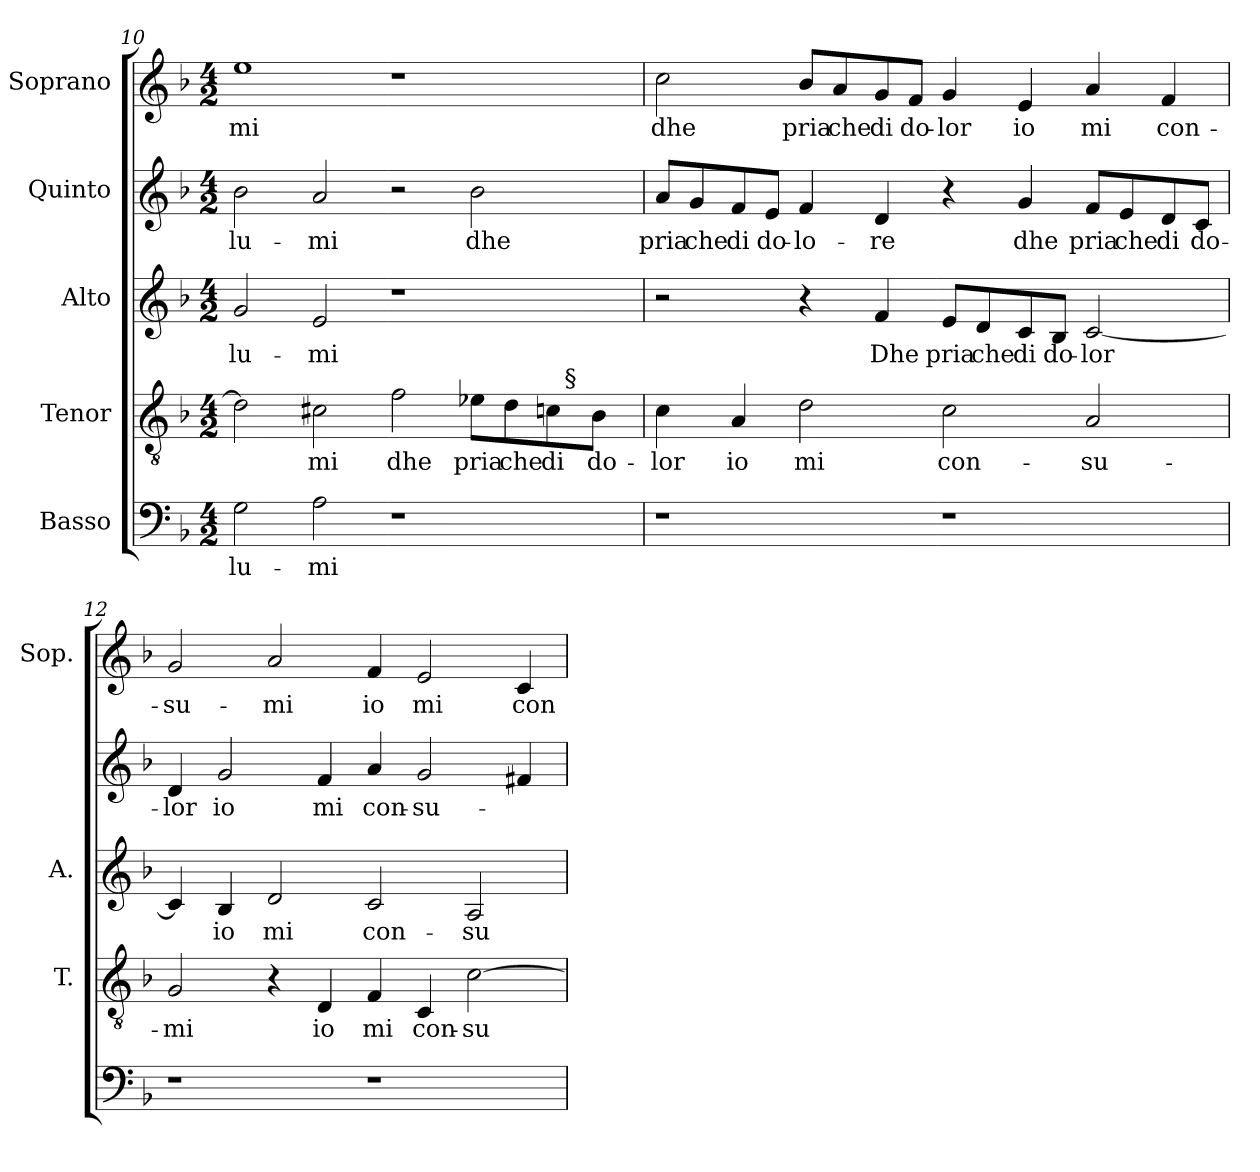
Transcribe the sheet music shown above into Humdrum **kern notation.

**kern	**text	**kern	**text	**kern	**text	**kern	**text	**kern	**text
*part5	*part5	*part4	*part4	*part3	*part3	*part2	*part2	*part1	*part1
*staff5	*staff5	*staff4	*staff4	*staff3	*staff3	*staff2	*staff2	*staff1	*staff1
*I"Basso	*	*I"Tenor	*	*I"Alto	*	*I"Quinto	*	*I"Soprano	*
*	*	*I'T.	*	*I'A.	*	*	*	*I'Sop.	*
*clefF4	*	*clefGv2	*	*clefG2	*	*clefG2	*	*clefG2	*
*	*	*ITrd7c12	*	*	*	*	*	*	*
*k[b-]	*	*k[b-]	*	*k[b-]	*	*k[b-]	*	*k[b-]	*
*F:	*	*F:	*	*F:	*	*F:	*	*F:	*
*M4/2	*	*M4/2	*	*M4/2	*	*M4/2	*	*M4/2	*
=10	=10	=10	=10	=10	=10	=10	=10	=10	=10
!	!LO:LY:b:color=#000000	!	!	!	!	!	!	!	!
!	!	!	!	!	!LO:LY:b:color=#000000	!	!	!	!
!	!	!	!	!	!	!	!LO:LY:b:color=#000000	!	!
!	!	!	!	!	!	!	!	!	!LO:LY:b:color=#000000
*	*	*^	*	*	*	*	*	*	*
2Gi\	lu-	2Di\]	1ryy	.	2gi/	lu-	2b-i\	lu-	1eei	-mi
!	!LO:LY:b:color=#000000	!	!	!	!	!	!	!	!	!
!	!	!	!	!LO:LY:b:color=#000000	!	!	!	!	!	!
!	!	!	!	!	!	!LO:LY:b:color=#000000	!	!	!	!
!	!	!	!	!	!	!	!	!LO:LY:b:color=#000000	!	!
2Ai\	-mi	2C#Xi\	.	-mi	2ei/	-mi	2ai/	-mi	.	.
!	!	!	!	!LO:LY:b:color=#000000	!	!	!	!	!	!
1r	.	2Fi\	2ryy	dhe	1r	.	2r	.	1r	.
!	!	!	!	!LO:LY:b:color=#000000	!	!	!	!	!	!
!	!	!	!	!	!	!	!	!LO:LY:b:color=#000000	!	!
.	.	8E-Xi\L	4ryy	pria	.	.	2b-i\	dhe	.	.
!	!	!	!	!LO:LY:b:color=#000000	!	!	!	!	!	!
.	.	8Di\	.	che	.	.	.	.	.	.
!	!	!	!	!LO:LY:b:color=#000000	!	!	!	!	!	!
.	.	8Ci\	32ryy	di	.	.	.	.	.	.
.	.	.	256ryy	.	.	.	.	.	.	.
!	!	!	!LO:TX:a:t=§	!	!	!	!	!	!	!
.	.	.	8ryy	.	.	.	.	.	.	.
!	!	!	!	!LO:LY:b:color=#000000	!	!	!	!	!	!
.	.	8BB-i\J	.	do-	.	.	.	.	.	.
.	.	.	16ryy	.	.	.	.	.	.	.
.	.	.	64..ryy	.	.	.	.	.	.	.
*	*	*v	*v	*	*	*	*	*	*	*
=11	=11	=11	=11	=11	=11	=11	=11	=11	=11
*	*	*^	*	*	*	*	*	*	*
!	!	!	!	!LO:LY:b:color=#000000	!	!	!	!	!	!
*	*	*v	*v	*	*	*	*	*	*	*
*	*	*^	*	*	*	*	*	*	*
!	!	!	!	!	!	!	!	!LO:LY:b:color=#000000	!	!
*	*	*v	*v	*	*	*	*	*	*	*
*	*	*^	*	*	*	*	*	*	*
!	!	!	!	!	!	!	!	!	!	!LO:LY:b:color=#000000
*	*	*v	*v	*	*	*	*	*	*	*
1r	.	4Ci\	-lor	2r	.	8ai/L	pria	2cci\	dhe
!	!	!	!	!	!	!	!LO:LY:b:color=#000000	!	!
.	.	.	.	.	.	8gi/	che	.	.
!	!	!	!LO:LY:b:color=#000000	!	!	!	!	!	!
!	!	!	!	!	!	!	!LO:LY:b:color=#000000	!	!
.	.	4AAi/	io	.	.	8fi/	di	.	.
!	!	!	!	!	!	!	!LO:LY:b:color=#000000	!	!
.	.	.	.	.	.	8ei/J	do-	.	.
!	!	!	!LO:LY:b:color=#000000	!	!	!	!	!	!
!	!	!	!	!	!	!	!LO:LY:b:color=#000000	!	!
!	!	!	!	!	!	!	!	!	!LO:LY:b:color=#000000
.	.	2Di\	mi	4r	.	4fi/	-lo-	8b-i/L	pria
!	!	!	!	!	!	!	!	!	!LO:LY:b:color=#000000
.	.	.	.	.	.	.	.	8ai/	che
!	!	!	!	!	!LO:LY:b:color=#000000	!	!	!	!
!	!	!	!	!	!	!	!LO:LY:b:color=#000000	!	!
!	!	!	!	!	!	!	!	!	!LO:LY:b:color=#000000
.	.	.	.	4fi/	Dhe	4di/	-re	8gi/	di
!	!	!	!	!	!	!	!	!	!LO:LY:b:color=#000000
.	.	.	.	.	.	.	.	8fi/J	do-
!	!	!	!LO:LY:b:color=#000000	!	!	!	!	!	!
!	!	!	!	!	!LO:LY:b:color=#000000	!	!	!	!
!	!	!	!	!	!	!	!	!	!LO:LY:b:color=#000000
1r	.	2Ci\	con-	8ei/L	pria	4r	.	4gi/	-lor
!	!	!	!	!	!LO:LY:b:color=#000000	!	!	!	!
.	.	.	.	8di/	che	.	.	.	.
!	!	!	!	!	!LO:LY:b:color=#000000	!	!	!	!
!	!	!	!	!	!	!	!LO:LY:b:color=#000000	!	!
!	!	!	!	!	!	!	!	!	!LO:LY:b:color=#000000
.	.	.	.	8ci/	di	4gi/	dhe	4ei/	io
!	!	!	!	!	!LO:LY:b:color=#000000	!	!	!	!
.	.	.	.	8B-i/J	do-	.	.	.	.
!	!	!	!LO:LY:b:color=#000000	!	!	!	!	!	!
!	!	!	!	!	!LO:LY:b:color=#000000	!	!	!	!
!	!	!	!	!	!	!	!LO:LY:b:color=#000000	!	!
!	!	!	!	!	!	!	!	!	!LO:LY:b:color=#000000
.	.	2AAi/	-su-	[<2ci/	-lor	8fi/L	pria	4ai/	mi
!	!	!	!	!	!	!	!LO:LY:b:color=#000000	!	!
.	.	.	.	.	.	8ei/	che	.	.
!	!	!	!	!	!	!	!LO:LY:b:color=#000000	!	!
!	!	!	!	!	!	!	!	!	!LO:LY:b:color=#000000
.	.	.	.	.	.	8di/	di	4fi/	con-
!	!	!	!	!	!	!	!LO:LY:b:color=#000000	!	!
.	.	.	.	.	.	8ci/J	do-	.	.
!!LO:PB:g=z
=12	=12	=12	=12	=12	=12	=12	=12	=12	=12
!	!	!	!LO:LY:b:color=#000000	!	!	!	!	!	!
!	!	!	!	!	!	!	!LO:LY:b:color=#000000	!	!
!	!	!	!	!	!	!	!	!	!LO:LY:b:color=#000000
1r	.	2GGi/	-mi	4ci/]	.	4di/	-lor	2gi/	-su-
!	!	!	!	!	!LO:LY:b:color=#000000	!	!	!	!
!	!	!	!	!	!	!	!LO:LY:b:color=#000000	!	!
.	.	.	.	4B-i/	io	2gi/	io	.	.
!	!	!	!	!	!LO:LY:b:color=#000000	!	!	!	!
!	!	!	!	!	!	!	!	!	!LO:LY:b:color=#000000
.	.	4r	.	2di/	mi	.	.	2ai/	-mi
!	!	!	!LO:LY:b:color=#000000	!	!	!	!	!	!
!	!	!	!	!	!	!	!LO:LY:b:color=#000000	!	!
.	.	4DDi/	io	.	.	4fi/	mi	.	.
!	!	!	!LO:LY:b:color=#000000	!	!	!	!	!	!
!	!	!	!	!	!LO:LY:b:color=#000000	!	!	!	!
!	!	!	!	!	!	!	!LO:LY:b:color=#000000	!	!
!	!	!	!	!	!	!	!	!	!LO:LY:b:color=#000000
1r	.	4FFi/	mi	2ci/	con-	4ai/	con-	4fi/	io
!	!	!	!LO:LY:b:color=#000000	!	!	!	!	!	!
!	!	!	!	!	!	!	!LO:LY:b:color=#000000	!	!
!	!	!	!	!	!	!	!	!	!LO:LY:b:color=#000000
.	.	4CCi/	con-	.	.	2gi/	-su-	2ei/	mi
!	!	!	!LO:LY:b:color=#000000	!	!	!	!	!	!
!	!	!	!	!	!LO:LY:b:color=#000000	!	!	!	!
.	.	[>2Ci\	-su-	2Ai/	-su-	.	.	.	.
!	!	!	!	!	!	!	!	!	!LO:LY:b:color=#000000
.	.	.	.	.	.	4f#Xi/	.	4ci/	con-
=	=	=	=	=	=	=	=	=	=
*-	*-	*-	*-	*-	*-	*-	*-	*-	*-
